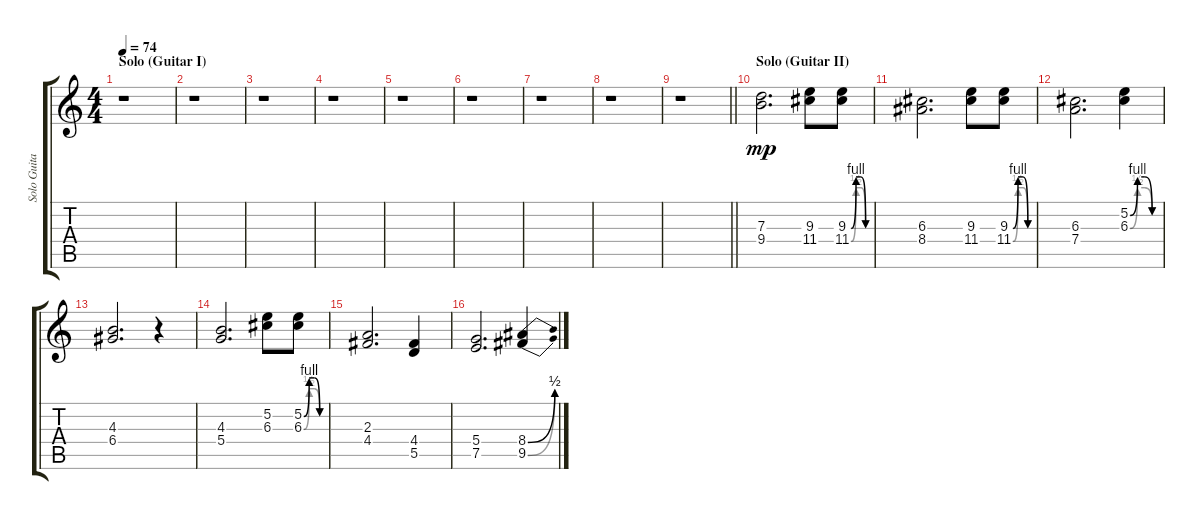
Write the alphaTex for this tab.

\track ("Solo Guitar 2" "Solo Guita") {instrument overdrivenguitar}
\staff {score tabs}
\tuning (E4 B3 G3 D3 A2 E2) {hide}
\ts (4 4)
\section ("" "Solo (Guitar I)")
\tempo 74
\clef g2
\ks c
r.1{dy mp instrument overdrivenguitar} |
r.1 |
r.1 |
r.1 |
r.1 |
r.1 |
r.1 |
r.1 |
\barLineRight lightlight
r.1{instrument overdrivenguitar} |
\section ("" "Solo (Guitar II)")
(7.3 9.4).2{d} (9.3 11.4).8 (9.3{be (custom 0 0 15 4 30 4 45 0 60 0)} 11.4{be (custom 0 0 15 2 30 2 45 0 60 0)}).8 |
(6.3 8.4).2{d} (9.3 11.4).8 (9.3{be (custom 0 0 15 4 30 4 45 0 60 0)} 11.4{be (custom 0 0 15 2 30 2 45 0 60 0)}).8 |
(6.3 7.4).2{d} (5.2{be (custom 0 0 15 4 30 4 45 0 60 0)} 6.3{be (custom 0 0 15 2 30 2 45 0 60 0)}).4 |
(4.3 6.4).2{d} r.4 |
(4.3 5.4).2{d} (5.2 6.3).8 (5.2{be (custom 0 0 15 4 30 4 45 0 60 0)} 6.3{be (custom 0 0 15 2 30 2 45 0 60 0)}).8 |
(2.3 4.4).2{d} (4.4 5.5).4 |
(5.4 7.5).2{d} (8.4{be (bend 0 0 60 2)} 9.5{be (bend 0 0 60 2)}).4
